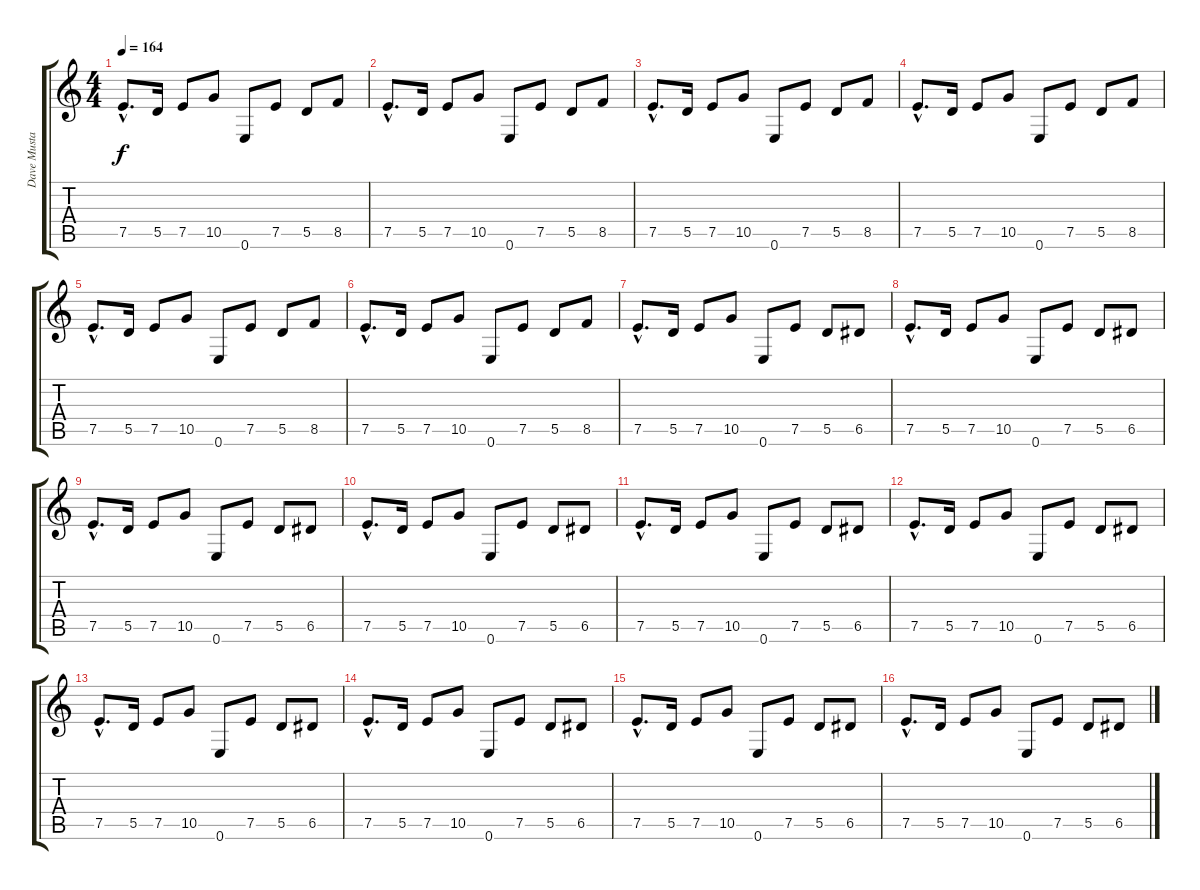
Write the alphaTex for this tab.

\track ("Dave Mustaine (Guitar)" "Dave Musta") {instrument overdrivenguitar}
\staff {score tabs}
\tuning (E4 B3 G3 D3 A2 E2) {hide}
\ts (4 4)
\tempo 164
\clef g2
\ks c
7.5{hac}.8{d dy f} 5.5.16 7.5.8 10.5.8 0.6.8 7.5.8 5.5.8 8.5.8 |
7.5{hac}.8{d} 5.5.16 7.5.8 10.5.8 0.6.8 7.5.8 5.5.8 8.5.8 |
7.5{hac}.8{d} 5.5.16 7.5.8 10.5.8 0.6.8 7.5.8 5.5.8 8.5.8 |
7.5{hac}.8{d} 5.5.16 7.5.8 10.5.8 0.6.8 7.5.8 5.5.8 8.5.8 |
7.5{hac}.8{d} 5.5.16 7.5.8 10.5.8 0.6.8 7.5.8 5.5.8 8.5.8 |
7.5{hac}.8{d} 5.5.16 7.5.8 10.5.8 0.6.8 7.5.8 5.5.8 8.5.8 |
7.5{hac}.8{d} 5.5.16 7.5.8 10.5.8 0.6.8 7.5.8 5.5.8 6.5.8 |
7.5{hac}.8{d} 5.5.16 7.5.8 10.5.8 0.6.8 7.5.8 5.5.8 6.5.8 |
7.5{hac}.8{d} 5.5.16 7.5.8 10.5.8 0.6.8 7.5.8 5.5.8 6.5.8 |
7.5{hac}.8{d} 5.5.16 7.5.8 10.5.8 0.6.8 7.5.8 5.5.8 6.5.8 |
7.5{hac}.8{d} 5.5.16 7.5.8 10.5.8 0.6.8 7.5.8 5.5.8 6.5.8 |
7.5{hac}.8{d} 5.5.16 7.5.8 10.5.8 0.6.8 7.5.8 5.5.8 6.5.8 |
7.5{hac}.8{d} 5.5.16 7.5.8 10.5.8 0.6.8 7.5.8 5.5.8 6.5.8 |
7.5{hac}.8{d} 5.5.16 7.5.8 10.5.8 0.6.8 7.5.8 5.5.8 6.5.8 |
7.5{hac}.8{d} 5.5.16 7.5.8 10.5.8 0.6.8 7.5.8 5.5.8 6.5.8 |
7.5{hac}.8{d} 5.5.16 7.5.8 10.5.8 0.6.8 7.5.8 5.5.8 6.5.8
